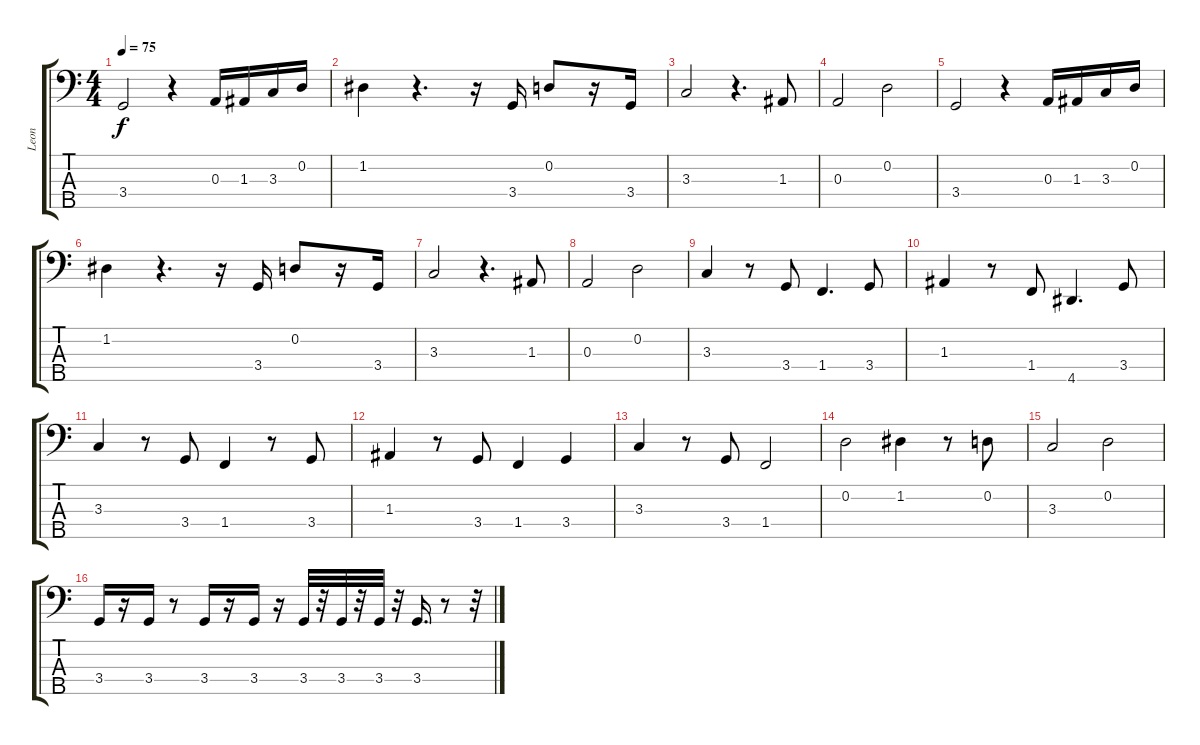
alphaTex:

\track ("Leon" "Leon") {instrument electricbassfinger}
\staff {score tabs}
\tuning (G2 D2 A1 E1 B0) {hide}
\ts (4 4)
\tempo 75
\clef f4
\ks c
3.4.2{dy f} r.4 0.3.16 1.3.16 3.3.16 0.2.16 |
1.2.4 r.4{d} r.16 3.4.16 0.2.8 r.16 3.4.16 |
3.3.2 r.4{d} 1.3.8 |
0.3.2 0.2.2 |
3.4.2 r.4 0.3.16 1.3.16 3.3.16 0.2.16 |
1.2.4 r.4{d} r.16 3.4.16 0.2.8 r.16 3.4.16 |
3.3.2 r.4{d} 1.3.8 |
0.3.2 0.2.2 |
3.3.4 r.8 3.4.8 1.4.4{d} 3.4.8 |
1.3.4 r.8 1.4.8 4.5.4{d} 3.4.8 |
3.3.4 r.8 3.4.8 1.4.4 r.8 3.4.8 |
1.3.4 r.8 3.4.8 1.4.4 3.4.4 |
3.3.4 r.8 3.4.8 1.4.2 |
0.2.2 1.2.4 r.8 0.2.8 |
3.3.2 0.2.2 |
3.4.16 r.16 3.4.16 r.8 3.4.16 r.16 3.4.16 r.16 3.4.32 r.32 3.4.32 r.32 3.4.32 r.32 3.4.16{d} r.8 r.32
